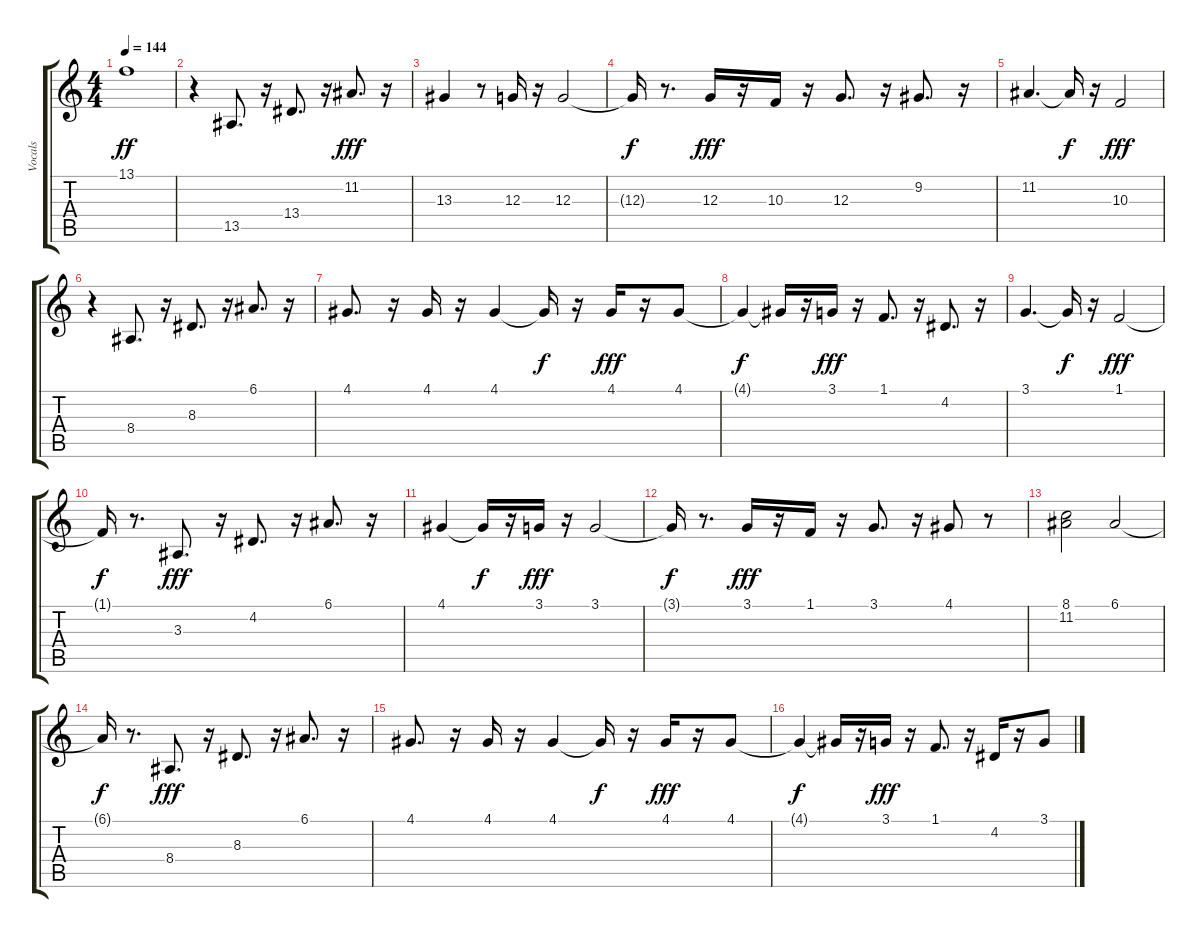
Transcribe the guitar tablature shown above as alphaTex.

\track ("Vocals" "Vocals") {instrument sopranosax}
\staff {score tabs}
\tuning (E4 B3 G3 D3 A2 E2) {hide}
\ts (4 4)
\tempo 144
\clef g2
\ks c
13.1.1{dy ff} |
r.4 13.5.8{d} r.16 13.4.8{d} r.16 11.2.8{d dy fff} r.16 |
13.3.4 r.8 12.3.16 r.16 12.3.2 |
12.3{t}.16{dy f} r.8{d} 12.3.16{dy fff} r.16 10.3.16 r.16 12.3.8{d} r.16 9.2.8{d} r.16 |
11.2.4{d} 11.2{t}.16{dy f} r.16 10.3.2{dy fff} |
r.4 8.4.8{d} r.16 8.3.8{d} r.16 6.1.8{d} r.16 |
4.1.8{d} r.16 4.1.16 r.16 4.1.4 4.1{t}.16{dy f} r.16 4.1.16{dy fff} r.16 4.1.8 |
4.1{t}.4{dy f} 4.1{t}.16 r.16 3.1.16{dy fff} r.16 1.1.8{d} r.16 4.2.8{d} r.16 |
3.1.4{d} 3.1{t}.16{dy f} r.16 1.1.2{dy fff} |
1.1{t}.16{dy f} r.8{d} 3.3.8{d dy fff} r.16 4.2.8{d} r.16 6.1.8{d} r.16 |
4.1.4 4.1{t}.16{dy f} r.16 3.1.16{dy fff} r.16 3.1.2 |
3.1{t}.16{dy f} r.8{d} 3.1.16{dy fff} r.16 1.1.16 r.16 3.1.8{d} r.16 4.1.8 r.8 |
(8.1 11.2).2 6.1.2 |
6.1{t}.16{dy f} r.8{d} 8.4.8{d dy fff} r.16 8.3.8{d} r.16 6.1.8{d} r.16 |
4.1.8{d} r.16 4.1.16 r.16 4.1.4 4.1{t}.16{dy f} r.16 4.1.16{dy fff} r.16 4.1.8 |
4.1{t}.4{dy f} 4.1{t}.16 r.16 3.1.16{dy fff} r.16 1.1.8{d} r.16 4.2.16 r.16 3.1.8
